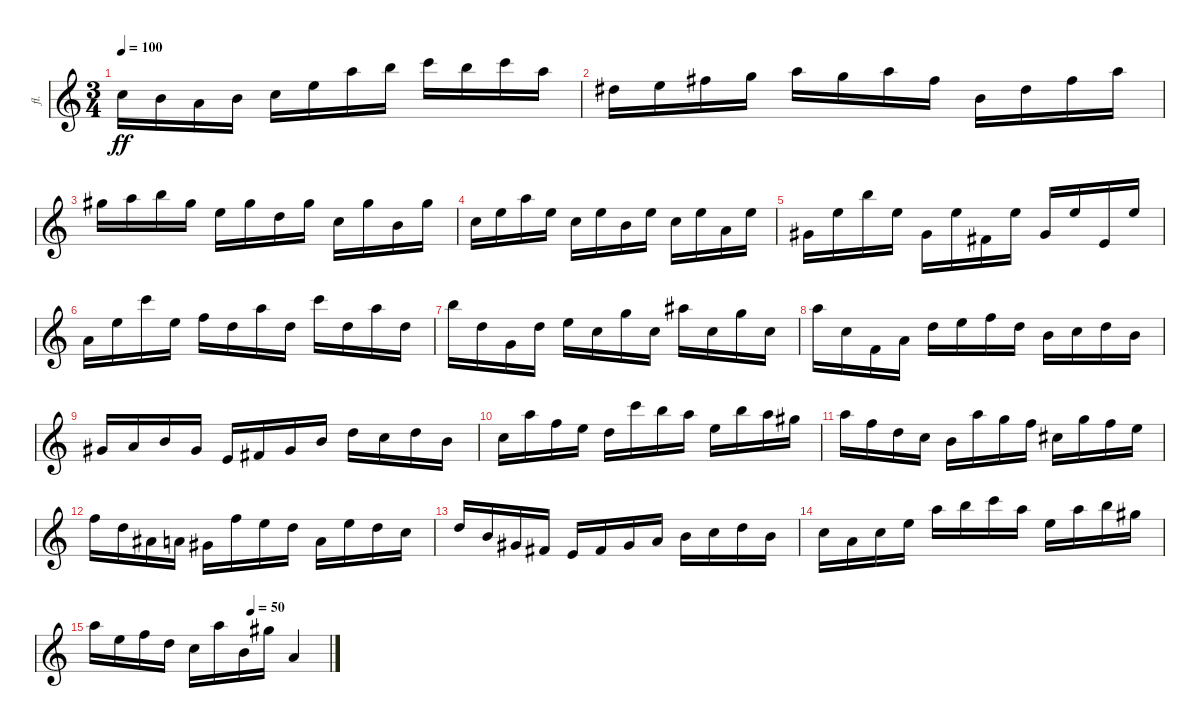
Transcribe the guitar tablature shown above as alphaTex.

\bracketExtendMode nobrackets
\track ("Solo Flute" "fl.") {instrument flute}
\staff {score}
\tuning (E4 B3 G3 D3 A2 E2)
\ts (3 4)
\tempo 100
\clef g2
\ks aminor
8.1.16{dy ff beam Down} 7.1.16{beam Down} 5.1.16{beam Down} 7.1.16{beam Down} 8.1.16{beam Down} 12.1.16{beam Down} 17.1.16{beam Down} 19.1.16{beam Down} 20.1.16{beam Down} 19.1.16{beam Down} 20.1.16{beam Down} 17.1.16{beam Down} |
11.1{acc #}.16{beam Down} 12.1.16{beam Down} 14.1{acc #}.16{beam Down} 15.1.16{beam Down} 17.1.16{beam Down} 15.1.16{beam Down} 17.1.16{beam Down} 14.1{acc #}.16{beam Down} 7.1.16{beam Down} 11.1{acc #}.16{beam Down} 14.1{acc #}.16{beam Down} 17.1.16{beam Down} |
16.1{acc #}.16{beam Down} 17.1.16{beam Down} 19.1.16{beam Down} 16.1{acc #}.16{beam Down} 12.1.16{beam Down} 16.1{acc #}.16{beam Down} 15.2.16{beam Down} 16.1{acc #}.16{beam Down} 8.1.16{beam Down} 16.1{acc #}.16{beam Down} 7.1.16{beam Down} 16.1{acc #}.16{beam Down} |
8.1.16{beam Down} 12.1.16{beam Down} 17.1.16{beam Down} 12.1.16{beam Down} 8.1.16{beam Down} 12.1.16{beam Down} 7.1.16{beam Down} 12.1.16{beam Down} 8.1.16{beam Down} 12.1.16{beam Down} 5.1.16{beam Down} 12.1.16{beam Down} |
4.1{acc #}.16{beam Down} 12.1.16{beam Down} 19.1.16{beam Down} 12.1.16{beam Down} 4.1{acc #}.16{beam Down} 12.1.16{beam Down} 2.1{acc #}.16{beam Down} 12.1.16{beam Down} 4.1{acc #}.16{beam Up} 12.1.16{beam Up} 9.3.16{beam Up} 12.1.16{beam Up} |
5.1.16{beam Down} 12.1.16{beam Down} 20.1.16{beam Down} 12.1.16{beam Down} 13.1.16{beam Down} 10.1.16{beam Down} 17.1.16{beam Down} 15.2.16{beam Down} 20.1.16{beam Down} 15.2.16{beam Down} 17.1.16{beam Down} 15.2.16{beam Down} |
19.1.16{beam Down} 10.1.16{beam Down} 3.1.16{beam Down} 10.1.16{beam Down} 12.1.16{beam Down} 8.1.16{beam Down} 15.1.16{beam Down} 8.1.16{beam Down} 18.1{acc #}.16{beam Down} 8.1.16{beam Down} 15.1.16{beam Down} 8.1.16{beam Down} |
17.1.16{beam Down} 8.1.16{beam Down} 1.1.16{beam Down} 5.1.16{beam Down} 10.1.16{beam Down} 12.1.16{beam Down} 13.1.16{beam Down} 10.1.16{beam Down} 7.1.16{beam Down} 8.1.16{beam Down} 10.1.16{beam Down} 7.1.16{beam Down} |
4.1{acc #}.16{beam Up} 5.1.16{beam Up} 7.1.16{beam Up} 4.1{acc #}.16{beam Up} 0.1.16{beam Up} 2.1{acc #}.16{beam Up} 4.1{acc #}.16{beam Up} 7.1.16{beam Up} 10.1.16{beam Down} 8.1.16{beam Down} 10.1.16{beam Down} 7.1.16{beam Down} |
8.1.16{beam Down} 17.1.16{beam Down} 13.1.16{beam Down} 12.1.16{beam Down} 10.1.16{beam Down} 20.1.16{beam Down} 19.1.16{beam Down} 17.1.16{beam Down} 12.1.16{beam Down} 19.1.16{beam Down} 17.1.16{beam Down} 16.1{acc #}.16{beam Down} |
17.1.16{beam Down} 13.1.16{beam Down} 10.1.16{beam Down} 8.1.16{beam Down} 7.1.16{beam Down} 17.1.16{beam Down} 15.1.16{beam Down} 13.1.16{beam Down} 9.1{acc #}.16{beam Down} 15.1.16{beam Down} 13.1.16{beam Down} 12.1.16{beam Down} |
13.1.16{beam Down} 10.1.16{beam Down} 6.1{acc #}.16{beam Down} 5.1.16{beam Down} 4.1{acc #}.16{beam Down} 13.1.16{beam Down} 12.1.16{beam Down} 10.1.16{beam Down} 5.1.16{beam Down} 12.1.16{beam Down} 10.1.16{beam Down} 8.1.16{beam Down} |
10.1.16{beam Up} 7.1.16{beam Up} 4.1{acc #}.16{beam Up} 2.1{acc #}.16{beam Up} 0.1.16{beam Up} 2.1{acc #}.16{beam Up} 4.1{acc #}.16{beam Up} 5.1.16{beam Up} 7.1.16{beam Down} 8.1.16{beam Down} 10.1.16{beam Down} 7.1.16{beam Down} |
8.1.16{beam Down} 5.1.16{beam Down} 8.1.16{beam Down} 12.1.16{beam Down} 17.1.16{beam Down} 19.1.16{beam Down} 20.1.16{beam Down} 17.1.16{beam Down} 12.1.16{beam Down} 17.1.16{beam Down} 19.1.16{beam Down} 16.1{acc #}.16{beam Down} |
\tempo (50 0.666667)
17.1.16{beam Down} 12.1.16{beam Down} 13.1.16{beam Down} 10.1.16{beam Down} 8.1.16{beam Down} 17.1.16{beam Down} 7.1.16{beam Down} 16.1{acc #}.16{beam Down} 5.1.4{beam Up}
